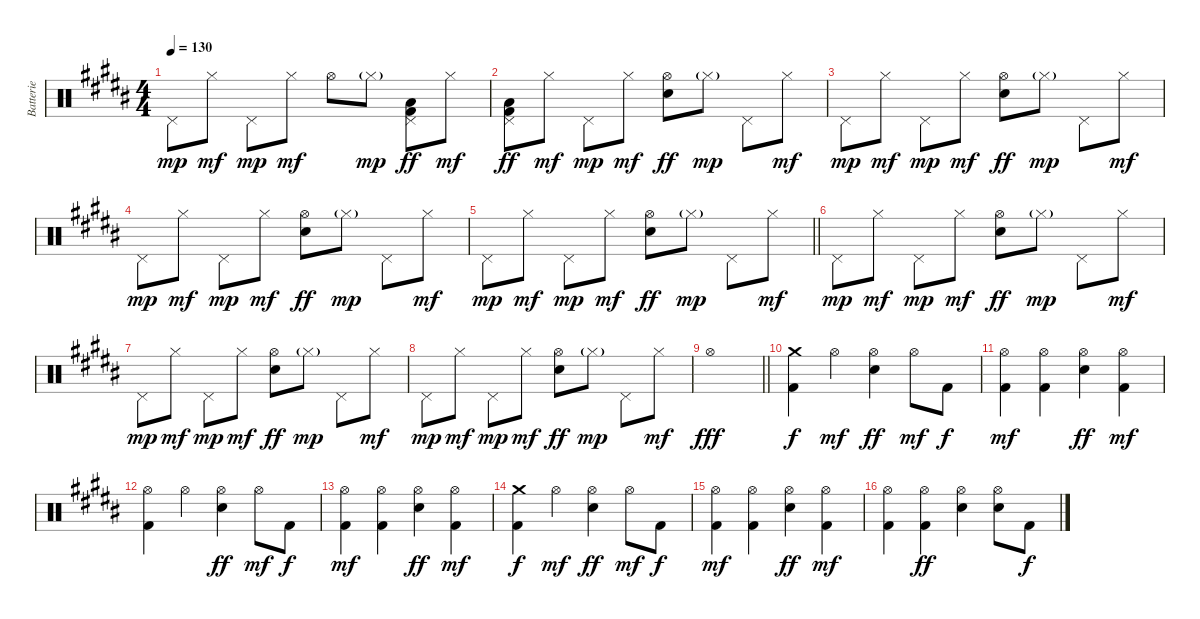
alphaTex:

\track ("Batterie" "Batterie") {instrument percussion}
\staff {score}
\articulation defaults
\ts (4 4)
\tempo 130
\clef neutral
\ks b "Pedal Hi-Hat (hit)".8{dy mp} "Hi-Hat (closed)".8{dy mf} "Pedal Hi-Hat (hit)".8{dy mp} "Hi-Hat (closed)".8{dy mf} "Hi-Hat (open)".8 "Hi-Hat (closed)"{g}.8{dy mp}
("Pedal Hi-Hat (hit)" "Low Floor Tom (hit)" "Kick (hit) 2").8{dy ff} "Hi-Hat (closed)".8{dy mf} |
("Pedal Hi-Hat (hit)" "Low Floor Tom (hit)" "Kick (hit) 2").8{dy ff} "Hi-Hat (closed)".8{dy mf} "Pedal Hi-Hat (hit)".8{dy mp} "Hi-Hat (closed)".8{dy mf} ("Hi-Hat (open)" "Electric Snare (hit)").8{dy ff} "Hi-Hat (closed)"{g}.8{dy mp} "Pedal Hi-Hat (hit)".8 "Hi-Hat (closed)".8{dy mf} |
"Pedal Hi-Hat (hit)".8{dy mp} "Hi-Hat (closed)".8{dy mf} "Pedal Hi-Hat (hit)".8{dy mp} "Hi-Hat (closed)".8{dy mf} ("Hi-Hat (open)" "Electric Snare (hit)").8{dy ff} "Hi-Hat (closed)"{g}.8{dy mp} "Pedal Hi-Hat (hit)".8 "Hi-Hat (closed)".8{dy mf} |
"Pedal Hi-Hat (hit)".8{dy mp} "Hi-Hat (closed)".8{dy mf} "Pedal Hi-Hat (hit)".8{dy mp} "Hi-Hat (closed)".8{dy mf} ("Hi-Hat (open)" "Electric Snare (hit)").8{dy ff} "Hi-Hat (closed)"{g}.8{dy mp} "Pedal Hi-Hat (hit)".8 "Hi-Hat (closed)".8{dy mf} |
\barLineRight lightlight "Pedal Hi-Hat (hit)".8{dy mp} "Hi-Hat (closed)".8{dy mf} "Pedal Hi-Hat (hit)".8{dy mp} "Hi-Hat (closed)".8{dy mf}
("Hi-Hat (open)" "Electric Snare (hit)").8{dy ff} "Hi-Hat (closed)"{g}.8{dy mp} "Pedal Hi-Hat (hit)".8 "Hi-Hat (closed)".8{dy mf} |
"Pedal Hi-Hat (hit)".8{dy mp} "Hi-Hat (closed)".8{dy mf} "Pedal Hi-Hat (hit)".8{dy mp} "Hi-Hat (closed)".8{dy mf} ("Hi-Hat (open)" "Electric Snare (hit)").8{dy ff} "Hi-Hat (closed)"{g}.8{dy mp} "Pedal Hi-Hat (hit)".8 "Hi-Hat (closed)".8{dy mf} |
"Pedal Hi-Hat (hit)".8{dy mp} "Hi-Hat (closed)".8{dy mf} "Pedal Hi-Hat (hit)".8{dy mp} "Hi-Hat (closed)".8{dy mf} ("Hi-Hat (open)" "Electric Snare (hit)").8{dy ff} "Hi-Hat (closed)"{g}.8{dy mp} "Pedal Hi-Hat (hit)".8 "Hi-Hat (closed)".8{dy mf} |
"Pedal Hi-Hat (hit)".8{dy mp} "Hi-Hat (closed)".8{dy mf} "Pedal Hi-Hat (hit)".8{dy mp} "Hi-Hat (closed)".8{dy mf} ("Hi-Hat (open)" "Electric Snare (hit)").8{dy ff} "Hi-Hat (closed)"{g}.8{dy mp} "Pedal Hi-Hat (hit)".8 "Hi-Hat (closed)".8{dy mf} |
\barLineRight lightlight "Hi-Hat (open)".1{dy fff}
|
("Crash medium (hit)" "Kick (hit) 2").4{dy f} "Hi-Hat (open)".4{dy mf} ("Hi-Hat (open)" "Electric Snare (hit)").4{dy ff} "Hi-Hat (open)".8{dy mf} "Kick (hit) 2".8{dy f} |
("Hi-Hat (open)" "Kick (hit) 2").4{dy mf} ("Hi-Hat (open)" "Kick (hit) 2").4 ("Hi-Hat (open)" "Electric Snare (hit)").4{dy ff} ("Hi-Hat (open)" "Kick (hit) 2").4{dy mf} |
("Hi-Hat (open)" "Kick (hit) 2").4 "Hi-Hat (open)".4 ("Hi-Hat (open)" "Electric Snare (hit)").4{dy ff} "Hi-Hat (open)".8{dy mf} "Kick (hit) 2".8{dy f} |
("Hi-Hat (open)" "Kick (hit) 2").4{dy mf} ("Hi-Hat (open)" "Kick (hit) 2").4 ("Hi-Hat (open)" "Electric Snare (hit)").4{dy ff} ("Hi-Hat (open)" "Kick (hit) 2").4{dy mf} |
("Crash medium (hit)" "Kick (hit) 2").4{dy f} "Hi-Hat (open)".4{dy mf} ("Hi-Hat (open)" "Electric Snare (hit)").4{dy ff} "Hi-Hat (open)".8{dy mf} "Kick (hit) 2".8{dy f} |
("Hi-Hat (open)" "Kick (hit) 2").4{dy mf} ("Hi-Hat (open)" "Kick (hit) 2").4 ("Hi-Hat (open)" "Electric Snare (hit)").4{dy ff} ("Hi-Hat (open)" "Kick (hit) 2").4{dy mf} |
("Hi-Hat (open)" "Kick (hit) 2").4 ("Hi-Hat (open)" "Kick (hit) 2").4{dy ff} ("Hi-Hat (open)" "Electric Snare (hit)").4 ("Hi-Hat (open)" "Electric Snare (hit)").8 "Kick (hit) 2".8{dy f}
